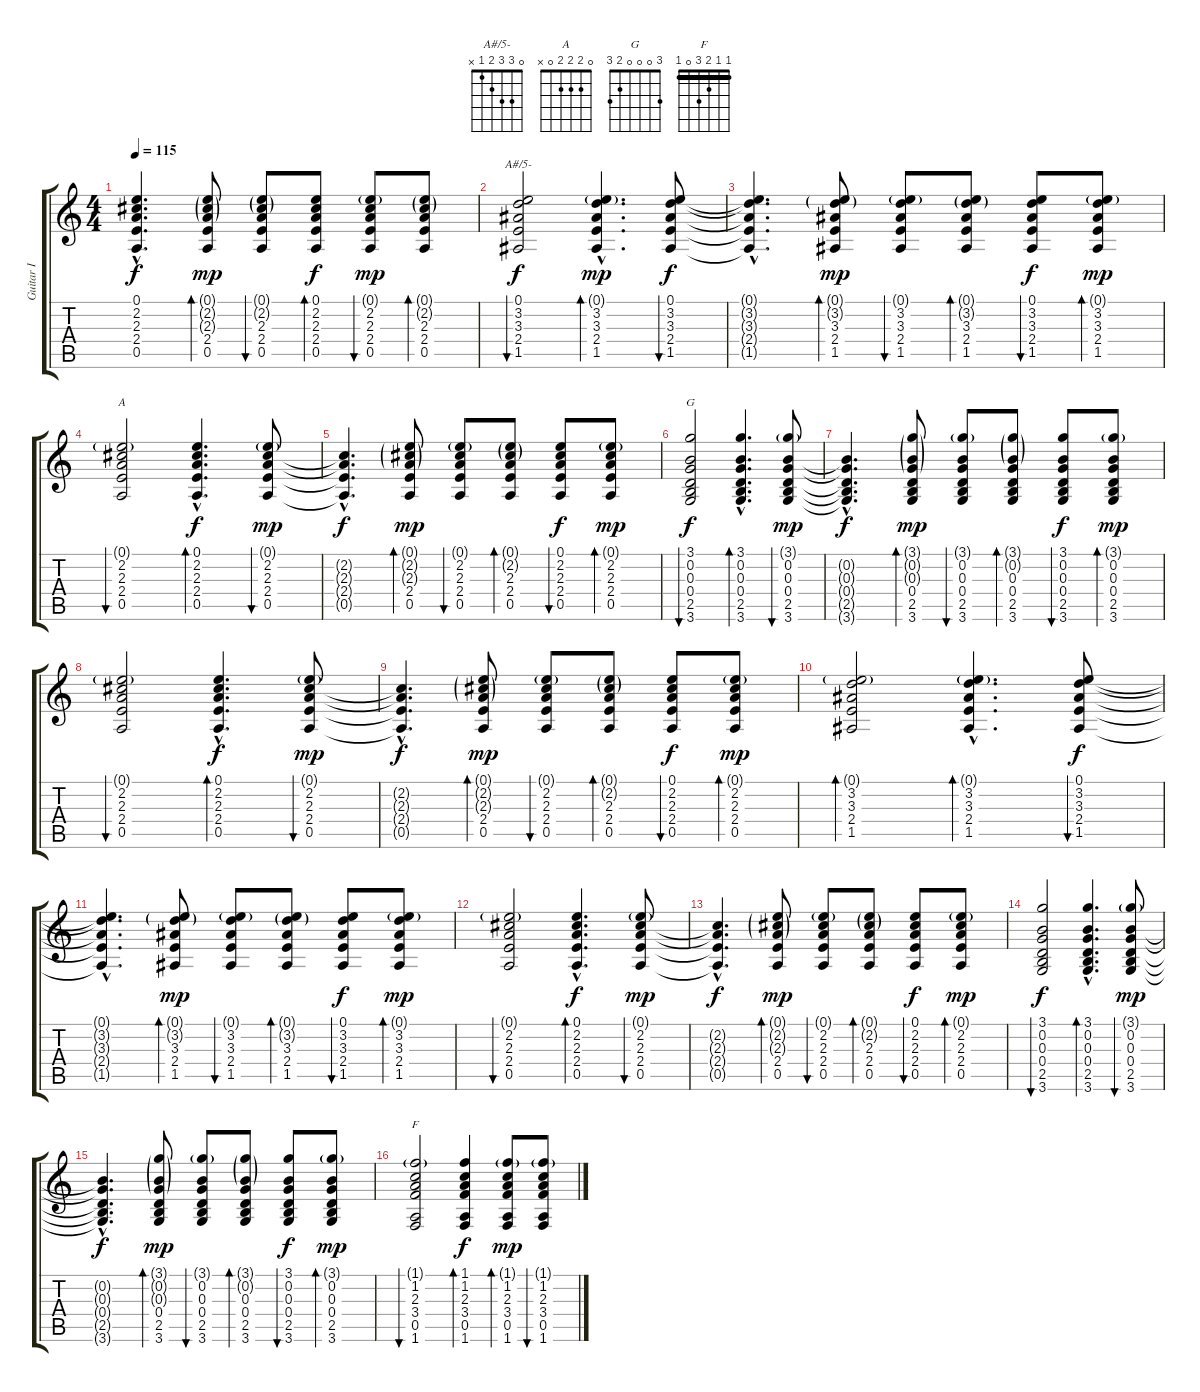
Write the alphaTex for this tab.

\track ("Guitar I" "Guitar I") {instrument acousticguitarsteel}
\staff {score tabs}
\tuning (E4 B3 G3 D3 A2 E2) {hide}
\chord ("A#/5-" 0 3 3 2 1 x)
\chord ("A" 0 2 2 2 0 x)
\chord ("G" 3 0 0 0 2 3)
\chord ("F" 1 1 2 3 0 1) {barre 1}
\ts (4 4)
\tempo 115
\clef g2
\ks c
(0.1{hac t} 2.2{hac t} 2.3{hac t} 2.4{hac t} 0.5{hac t}).4{d dy f} (0.1{g} 2.2{g} 2.3{g} 2.4 0.5).8{bd 120 dy mp} (0.1{g} 2.2{g} 2.3 2.4 0.5).8{bu 120} (0.1 2.2 2.3 2.4 0.5).8{bd 120 dy f} (0.1{g} 2.2 2.3 2.4 0.5).8{bu 120 dy mp} (0.1{g} 2.2{g} 2.3 2.4 0.5).8{bd 120} |
(0.1 3.2 3.3 2.4 1.5).2{bu 120 ch "A#/5-" dy f} (0.1{g hac} 3.2{hac} 3.3{hac} 2.4{hac} 1.5{hac}).4{d bd 120 dy mp} (0.1 3.2 3.3 2.4 1.5).8{bu 60 dy f} |
(0.1{hac t} 3.2{hac t} 3.3{hac t} 2.4{hac t} 1.5{hac t}).4{d} (0.1{g} 3.2{g} 3.3 2.4 1.5).8{bd 120 dy mp} (0.1{g} 3.2 3.3 2.4 1.5).8{bu 120} (0.1{g} 3.2{g} 3.3 2.4 1.5).8{bd 120} (0.1 3.2 3.3 2.4 1.5).8{bu 120 dy f} (0.1{g} 3.2 3.3 2.4 1.5).8{bd 120 dy mp} |
(0.1{g} 2.2 2.3 2.4 0.5).2{bu 120 ch "A"} (0.1{hac} 2.2{hac} 2.3{hac} 2.4{hac} 0.5{hac}).4{d bd 120 dy f} (0.1{g} 2.2 2.3 2.4 0.5).8{bu 120 dy mp} |
(2.2{hac t} 2.3{hac t} 2.4{hac t} 0.5{hac t}).4{d dy f} (0.1{g} 2.2{g} 2.3{g} 2.4 0.5).8{bd 120 dy mp} (0.1{g} 2.2 2.3 2.4 0.5).8{bu 120} (0.1{g} 2.2{g} 2.3 2.4 0.5).8{bd 120} (0.1 2.2 2.3 2.4 0.5).8{bu 120 dy f} (0.1{g} 2.2 2.3 2.4 0.5).8{bd 120 dy mp} |
(3.1 0.2 0.3 0.4 2.5 3.6).2{bu 120 ch "G" dy f} (3.1{hac} 0.2{hac} 0.3{hac} 0.4{hac} 2.5{hac} 3.6{hac}).4{d bd 120} (3.1{g} 0.2 0.3 0.4 2.5 3.6).8{bu 120 dy mp} |
(0.2{hac t} 0.3{hac t} 0.4{hac t} 2.5{hac t} 3.6{hac t}).4{d dy f} (3.1{g} 0.2{g} 0.3{g} 0.4 2.5 3.6).8{bd 120 dy mp} (3.1{g} 0.2 0.3 0.4 2.5 3.6).8{bu 120} (3.1{g} 0.2{g} 0.3 0.4 2.5 3.6).8{bd 120} (3.1 0.2 0.3 0.4 2.5 3.6).8{bu 120 dy f} (3.1{g} 0.2 0.3 0.4 2.5 3.6).8{bd 120 dy mp} |
(0.1{g} 2.2 2.3 2.4 0.5).2{bu 120} (0.1{hac} 2.2{hac} 2.3{hac} 2.4{hac} 0.5{hac}).4{d bd 120 dy f} (0.1{g} 2.2 2.3 2.4 0.5).8{bu 120 dy mp} |
(2.2{hac t} 2.3{hac t} 2.4{hac t} 0.5{hac t}).4{d dy f} (0.1{g} 2.2{g} 2.3{g} 2.4 0.5).8{bd 120 dy mp} (0.1{g} 2.2 2.3 2.4 0.5).8{bu 120} (0.1{g} 2.2{g} 2.3 2.4 0.5).8{bd 120} (0.1 2.2 2.3 2.4 0.5).8{bu 120 dy f} (0.1{g} 2.2 2.3 2.4 0.5).8{bd 120 dy mp} |
(0.1{g} 3.2 3.3 2.4 1.5).2{bd 240} (0.1{g hac} 3.2{hac} 3.3{hac} 2.4{hac} 1.5{hac}).4{d bd 120} (0.1 3.2 3.3 2.4 1.5).8{bu 60 dy f} |
(0.1{hac t} 3.2{hac t} 3.3{hac t} 2.4{hac t} 1.5{hac t}).4{d} (0.1{g} 3.2{g} 3.3 2.4 1.5).8{bd 120 dy mp} (0.1{g} 3.2 3.3 2.4 1.5).8{bu 120} (0.1{g} 3.2{g} 3.3 2.4 1.5).8{bd 120} (0.1 3.2 3.3 2.4 1.5).8{bu 120 dy f} (0.1{g} 3.2 3.3 2.4 1.5).8{bd 120 dy mp} |
(0.1{g} 2.2 2.3 2.4 0.5).2{bu 120} (0.1{hac} 2.2{hac} 2.3{hac} 2.4{hac} 0.5{hac}).4{d bd 120 dy f} (0.1{g} 2.2 2.3 2.4 0.5).8{bu 120 dy mp} |
(2.2{hac t} 2.3{hac t} 2.4{hac t} 0.5{hac t}).4{d dy f} (0.1{g} 2.2{g} 2.3{g} 2.4 0.5).8{bd 120 dy mp} (0.1{g} 2.2 2.3 2.4 0.5).8{bu 120} (0.1{g} 2.2{g} 2.3 2.4 0.5).8{bd 120} (0.1 2.2 2.3 2.4 0.5).8{bu 120 dy f} (0.1{g} 2.2 2.3 2.4 0.5).8{bd 120 dy mp} |
(3.1 0.2 0.3 0.4 2.5 3.6).2{bu 120 dy f} (3.1{hac} 0.2{hac} 0.3{hac} 0.4{hac} 2.5{hac} 3.6{hac}).4{d bd 120} (3.1{g} 0.2 0.3 0.4 2.5 3.6).8{bu 120 dy mp} |
(0.2{hac t} 0.3{hac t} 0.4{hac t} 2.5{hac t} 3.6{hac t}).4{d dy f} (3.1{g} 0.2{g} 0.3{g} 0.4 2.5 3.6).8{bd 120 dy mp} (3.1{g} 0.2 0.3 0.4 2.5 3.6).8{bu 120} (3.1{g} 0.2{g} 0.3 0.4 2.5 3.6).8{bd 120} (3.1 0.2 0.3 0.4 2.5 3.6).8{bu 120 dy f} (3.1{g} 0.2 0.3 0.4 2.5 3.6).8{bd 120 dy mp} |
(1.1{g} 1.2 2.3 3.4 0.5 1.6).2{bu 120 ch "F"} (1.1 1.2 2.3 3.4 0.5 1.6).4{bd 120 dy f} (1.1{g} 1.2 2.3 3.4 0.5 1.6).8{bd 120 dy mp} (1.1{g} 1.2 2.3 3.4 0.5 1.6).8{bu 120}
